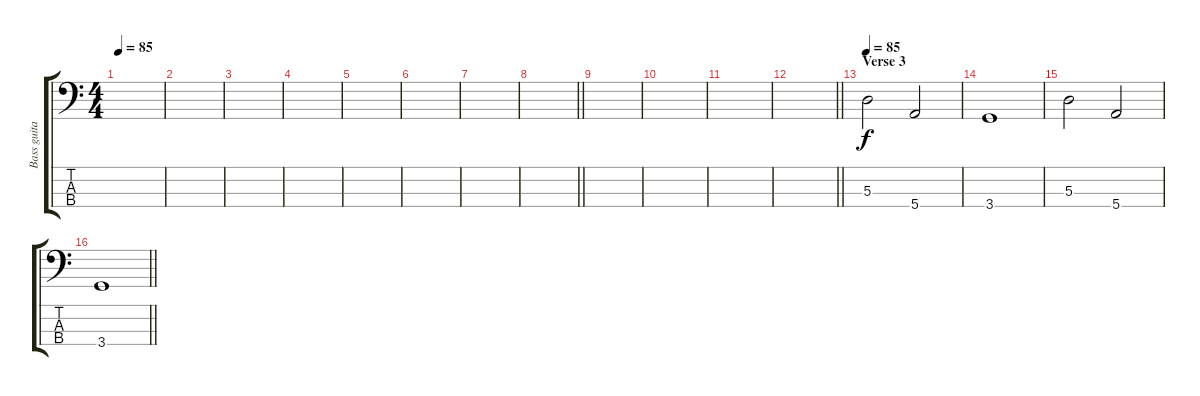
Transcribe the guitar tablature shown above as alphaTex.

\track ("Bass guitar" "Bass guita") {instrument acousticbass}
\staff {score tabs}
\tuning (G2 D2 A1 E1) {hide}
\ts (4 4)
\tempo 85
\clef f4
\ks c
|
|
|
|
|
|
|
\barLineRight lightlight
|
|
|
|
\barLineRight lightlight
|
\section ("" "Verse 3")
\tempo 85
5.3.2 5.4.2 |
3.4.1 |
5.3.2 5.4.2 |
\barLineRight lightlight
3.4.1
